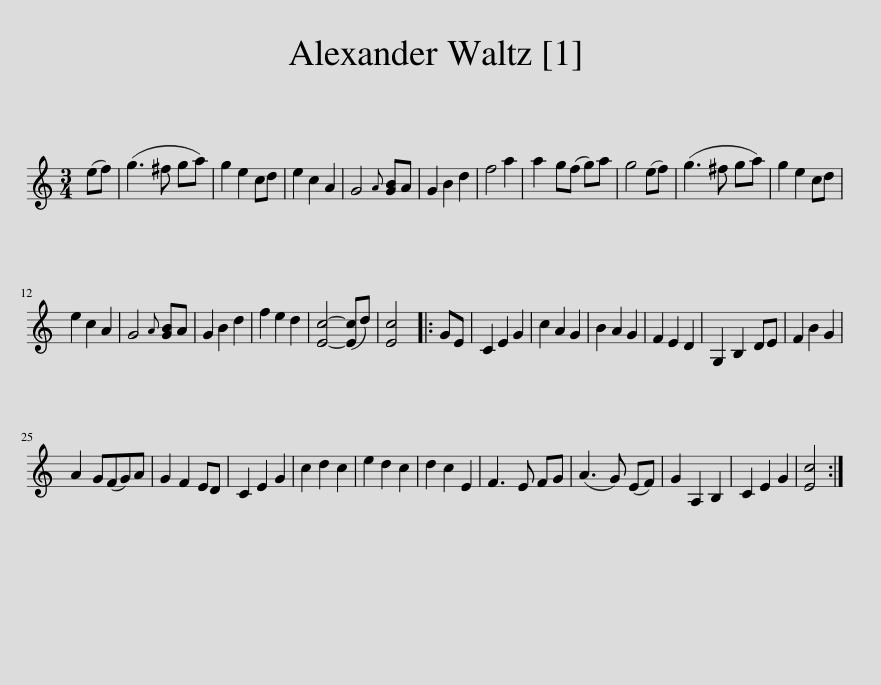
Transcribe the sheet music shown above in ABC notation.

X:1
L:1/8
M:3/4
I:linebreak $
K:C
V:1 treble
V:1
 (ef) | (g3 ^f ga) | g2 e2 cd | e2 c2 A2 | G4{A} [GB]A | %5
 G2 B2 d2 | f4 a2 | a2 g(f g)a | g4 (ef) | (g3 ^f ga) | %10
 g2 e2 cd |$ e2 c2 A2 | G4{A} [GB]A | G2 B2 d2 | f2 e2 d2 | %15
 [Ec]4- ([Ec]d) | [Ec]4 |: GE | C2 E2 G2 | c2 A2 G2 | %20
 B2 A2 G2 | F2 E2 D2 | G,2 B,2 DE | F2 B2 G2 |$ A2 G(FG)A | %25
 G2 F2 ED | C2 E2 G2 | c2 d2 c2 | e2 d2 c2 | d2 c2 E2 | %30
 F3 E FG | (A3 G) (EF) | G2 A,2 B,2 | C2 E2 G2 | [Ec]4 :| %35
